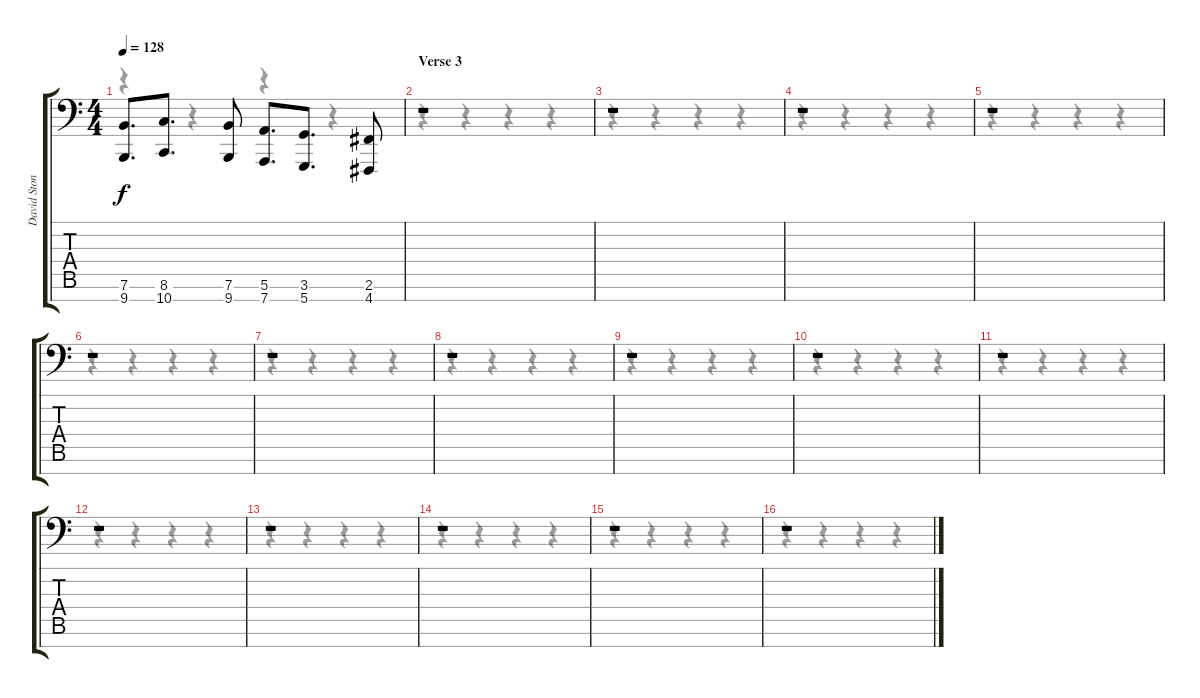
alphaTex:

\track ("David Stone - Keys 4" "David Ston") {instrument lead2sawtooth}
\staff {score tabs}
\tuning (E4 B3 G3 D3 A2 E2 D1) {hide}
\voice
\ts (4 4)
\tempo 128
\clef f4
\ks c
(7.6 9.7).8{d dy f} (8.6 10.7).8{d} (7.6 9.7).8 (5.6 7.7).8{d} (3.6 5.7).8{d} (2.6 4.7).8 |
\section ("" "Verse 3")
r.1 |
r.1 |
r.1 |
r.1 |
r.1 |
r.1 |
r.1 |
r.1 |
r.1 |
r.1 |
r.1 |
r.1 |
r.1 |
r.1 |
r.1
\voice
\clef f4
\ottava regular
\simile none
\ks c
r.4{dy f} r.4 r.4 r.4 |
r.4 r.4 r.4 r.4 |
r.4 r.4 r.4 r.4 |
r.4 r.4 r.4 r.4 |
r.4 r.4 r.4 r.4 |
r.4 r.4 r.4 r.4 |
r.4 r.4 r.4 r.4 |
r.4 r.4 r.4 r.4 |
r.4 r.4 r.4 r.4 |
r.4 r.4 r.4 r.4 |
r.4 r.4 r.4 r.4 |
r.4 r.4 r.4 r.4 |
r.4 r.4 r.4 r.4 |
r.4 r.4 r.4 r.4 |
r.4 r.4 r.4 r.4 |
r.4 r.4 r.4 r.4
